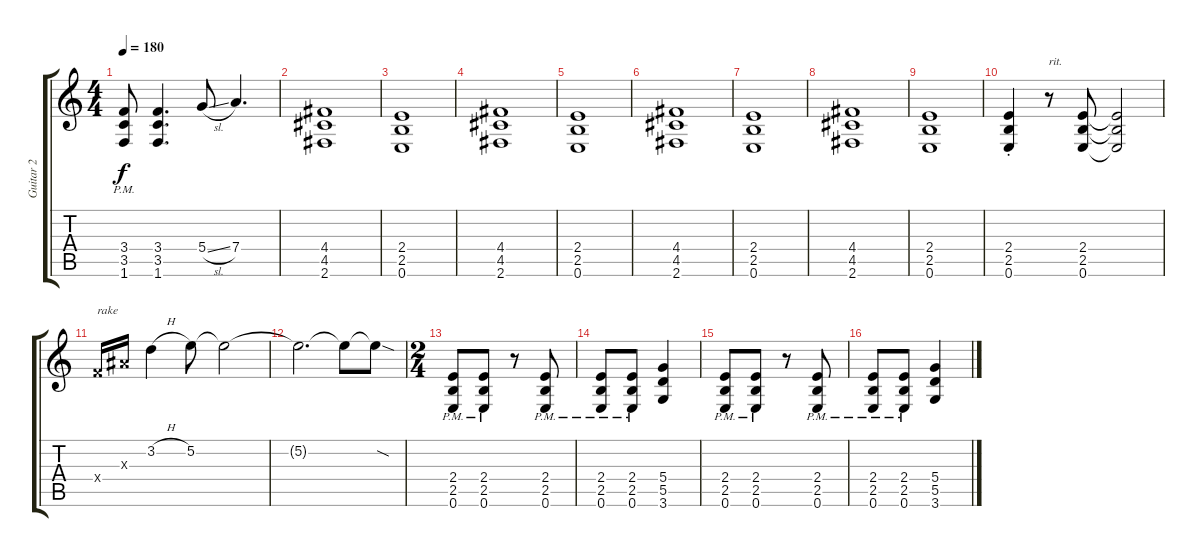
\track ("Guitar 2" "Guitar 2") {instrument distortionguitar}
\staff {score tabs}
\tuning (E4 B3 G3 D3 A2 E2) {hide}
\ts (4 4)
\tempo 180
\clef g2
\ks c
(3.4{pm} 3.5{pm} 1.6{pm}).8{dy f} (3.4 3.5 1.6).4{d} 5.4{sl}.8 7.4.4{d} |
(4.4 4.5 2.6).1 |
(2.4 2.5 0.6).1 |
(4.4 4.5 2.6).1 |
(2.4 2.5 0.6).1 |
(4.4 4.5 2.6).1 |
(2.4 2.5 0.6).1 |
(4.4 4.5 2.6).1 |
(2.4 2.5 0.6).1 |
(2.4{st} 2.5{st} 0.6{st}).4 r.8{txt "rit."} (2.4 2.5 0.6).8 (2.4{t} 2.5{t} 0.6{t}).2 |
3.4{x}.16{txt "rake"} 3.3{x}.16 3.2{h}.4 5.2.8 5.2{t}.2 |
5.2{t}.2{d} 5.2{t}.8 5.2{sod t}.8 |
\ts (2 4)
(2.4{pm} 2.5{pm} 0.6{pm}).8 (2.4{pm} 2.5{pm} 0.6{pm}).8 r.8 (2.4{pm} 2.5{pm} 0.6{pm}).8 |
(2.4{pm} 2.5{pm} 0.6{pm}).8 (2.4{pm} 2.5{pm} 0.6{pm}).8 (5.4 5.5 3.6).4 |
(2.4{pm} 2.5{pm} 0.6{pm}).8 (2.4{pm} 2.5{pm} 0.6{pm}).8 r.8 (2.4{pm} 2.5{pm} 0.6{pm}).8 |
(2.4{pm} 2.5{pm} 0.6{pm}).8 (2.4{pm} 2.5{pm} 0.6{pm}).8 (5.4 5.5 3.6).4
